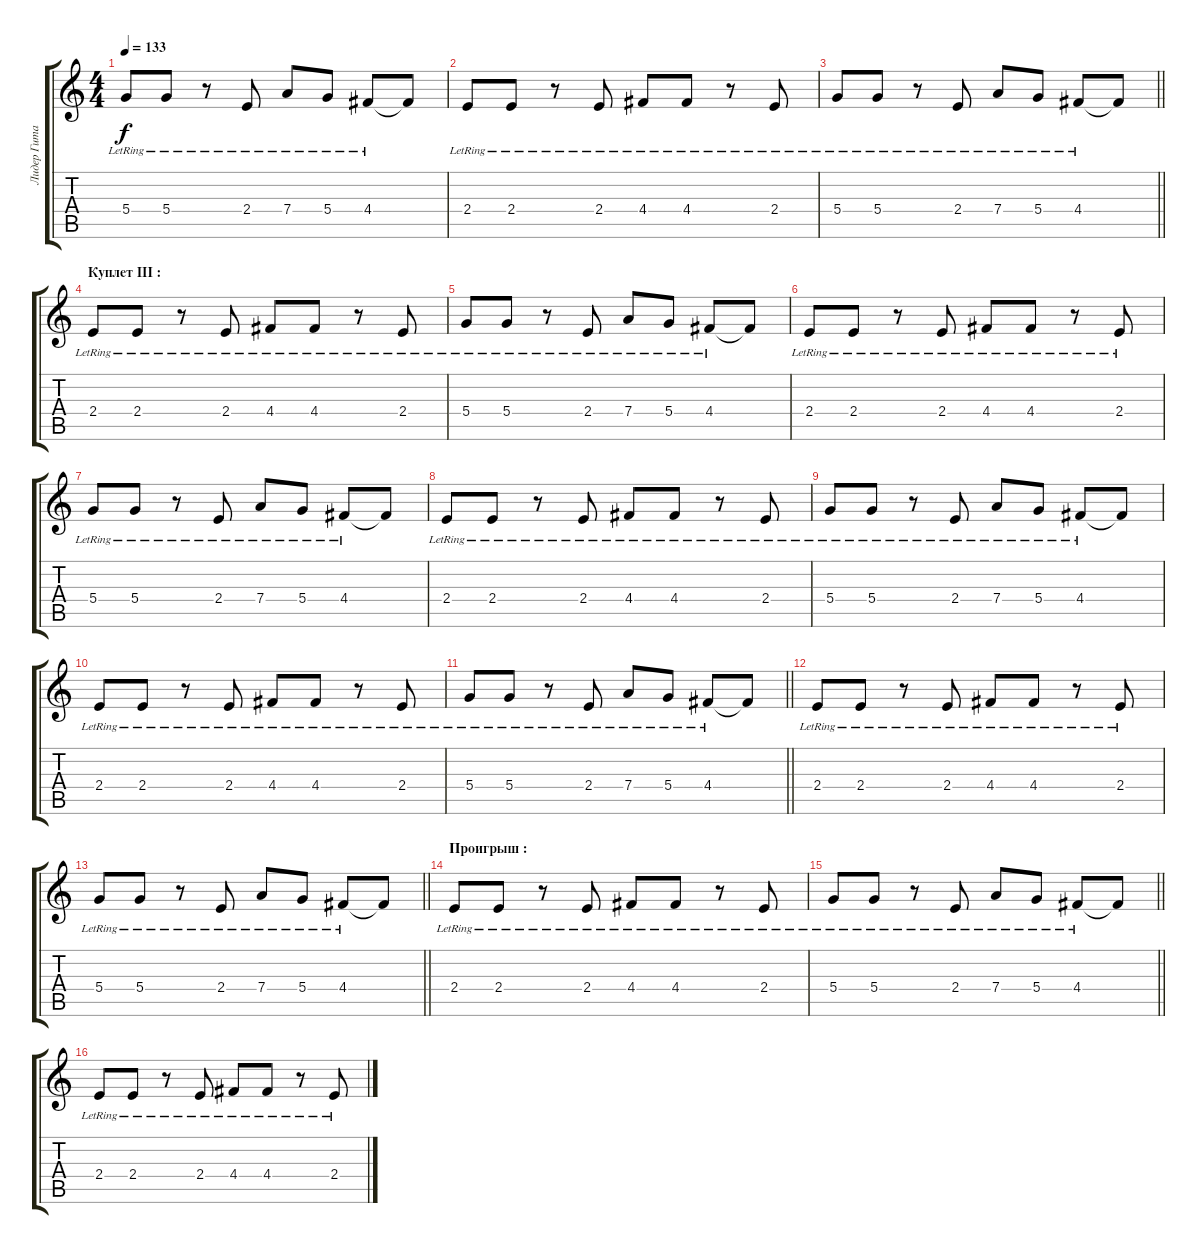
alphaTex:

\track ("Лидер Гитара" "Лидер Гита") {instrument overdrivenguitar}
\staff {score tabs}
\tuning (E4 B3 G3 D3 A2 E2) {hide}
\ts (4 4)
\tempo 133
\clef g2
\ks c
5.4{lr}.8{dy f} 5.4{lr}.8 r.8 2.4{lr}.8 7.4{lr}.8 5.4{lr}.8 4.4{lr}.8 4.4{t}.8 |
2.4{lr}.8 2.4{lr}.8 r.8 2.4{lr}.8 4.4{lr}.8 4.4{lr}.8 r.8 2.4{lr}.8 |
\barLineRight lightlight
5.4{lr}.8 5.4{lr}.8 r.8 2.4{lr}.8 7.4{lr}.8 5.4{lr}.8 4.4{lr}.8 4.4{t}.8 |
\section ("" "Куплет III :")
2.4{lr}.8 2.4{lr}.8 r.8 2.4{lr}.8 4.4{lr}.8 4.4{lr}.8 r.8 2.4{lr}.8 |
5.4{lr}.8 5.4{lr}.8 r.8 2.4{lr}.8 7.4{lr}.8 5.4{lr}.8 4.4{lr}.8 4.4{t}.8 |
2.4{lr}.8 2.4{lr}.8 r.8 2.4{lr}.8 4.4{lr}.8 4.4{lr}.8 r.8 2.4{lr}.8 |
5.4{lr}.8 5.4{lr}.8 r.8 2.4{lr}.8 7.4{lr}.8 5.4{lr}.8 4.4{lr}.8 4.4{t}.8 |
2.4{lr}.8 2.4{lr}.8 r.8 2.4{lr}.8 4.4{lr}.8 4.4{lr}.8 r.8 2.4{lr}.8 |
5.4{lr}.8 5.4{lr}.8 r.8 2.4{lr}.8 7.4{lr}.8 5.4{lr}.8 4.4{lr}.8 4.4{t}.8 |
2.4{lr}.8 2.4{lr}.8 r.8 2.4{lr}.8 4.4{lr}.8 4.4{lr}.8 r.8 2.4{lr}.8 |
\barLineRight lightlight
5.4{lr}.8 5.4{lr}.8 r.8 2.4{lr}.8 7.4{lr}.8 5.4{lr}.8 4.4{lr}.8 4.4{t}.8 |
2.4{lr}.8 2.4{lr}.8 r.8 2.4{lr}.8 4.4{lr}.8 4.4{lr}.8 r.8 2.4{lr}.8 |
\barLineRight lightlight
5.4{lr}.8 5.4{lr}.8 r.8 2.4{lr}.8 7.4{lr}.8 5.4{lr}.8 4.4{lr}.8 4.4{t}.8 |
\section ("" "Проигрыш :")
2.4{lr}.8 2.4{lr}.8 r.8 2.4{lr}.8 4.4{lr}.8 4.4{lr}.8 r.8 2.4{lr}.8 |
\barLineRight lightlight
5.4{lr}.8 5.4{lr}.8 r.8 2.4{lr}.8 7.4{lr}.8 5.4{lr}.8 4.4{lr}.8 4.4{t}.8 |
2.4{lr}.8 2.4{lr}.8 r.8 2.4{lr}.8 4.4{lr}.8 4.4{lr}.8 r.8 2.4{lr}.8
